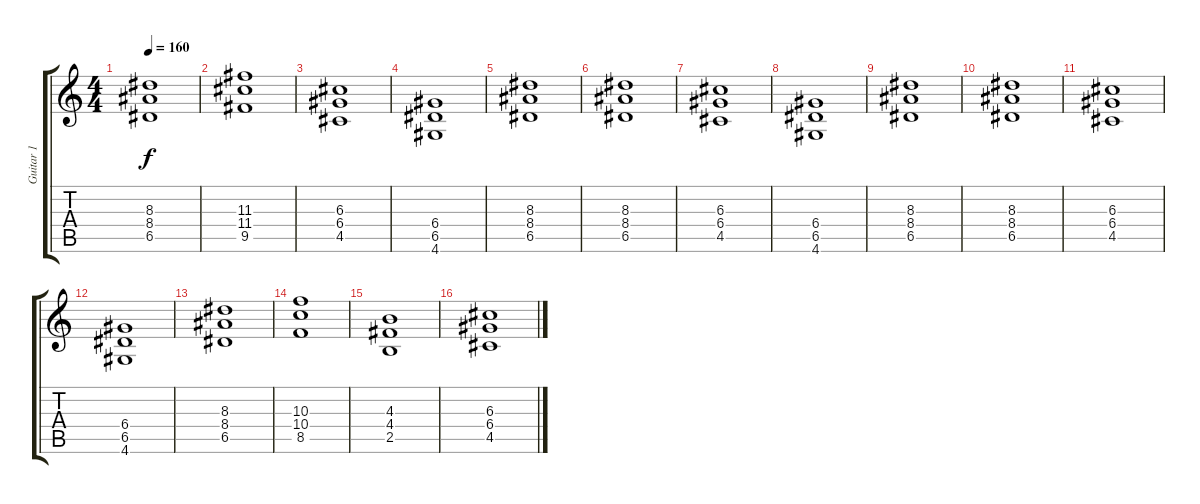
\track ("Guitar 1" "Guitar 1") {instrument distortionguitar}
\staff {score tabs}
\tuning (E4 B3 G3 D3 A2 E2) {hide}
\ts (4 4)
\tempo 160
\clef g2
\ks c
(8.3 8.4 6.5).1{dy f} |
(11.3 11.4 9.5).1 |
(6.3 6.4 4.5).1 |
(6.4 6.5 4.6).1 |
(8.3 8.4 6.5).1 |
(8.3 8.4 6.5).1 |
(6.3 6.4 4.5).1 |
(6.4 6.5 4.6).1 |
(8.3 8.4 6.5).1 |
(8.3 8.4 6.5).1 |
(6.3 6.4 4.5).1 |
(6.4 6.5 4.6).1 |
(8.3 8.4 6.5).1 |
(10.3 10.4 8.5).1 |
(4.3 4.4 2.5).1 |
(6.3 6.4 4.5).1
